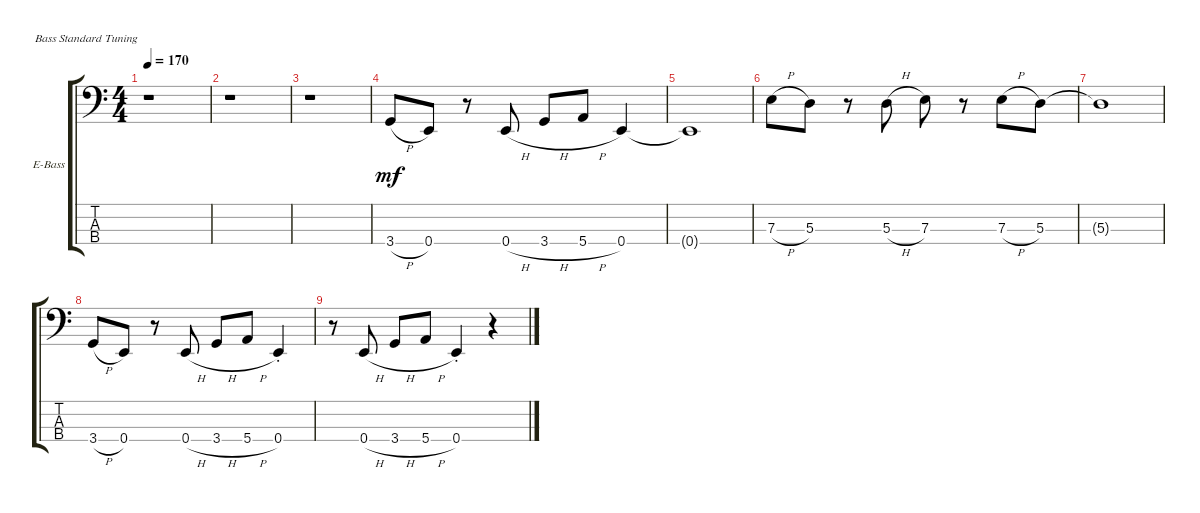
\defaultSystemsLayout 4
\bracketExtendMode groupsimilarinstruments
\firstSystemTrackNameOrientation horizontal
\otherSystemsTrackNameOrientation horizontal
\track ("Electric Bass" "E-Bass") {instrument electricbassfinger}
\staff {score tabs}
\tuning (G2 D2 A1 E1)
\ts (4 4)
\tempo 170
\clef f4
\ks c
r.1{dy mf} |
r.1 |
r.1 |
3.4{h}.8 0.4.8 r.8 0.4{h}.8 3.4{h}.8 5.4{h}.8 0.4.4 |
0.4{t}.1 |
7.3{h}.8 5.3.8 r.8 5.3{h}.8 7.3.8 r.8 7.3{h}.8 5.3.8 |
5.3{t}.1 |
3.4{h}.8 0.4.8 r.8 0.4{h}.8 3.4{h}.8 5.4{h}.8 0.4{st}.4 |
r.8 0.4{h}.8 3.4{h}.8 5.4{h}.8 0.4{st}.4 r.4
